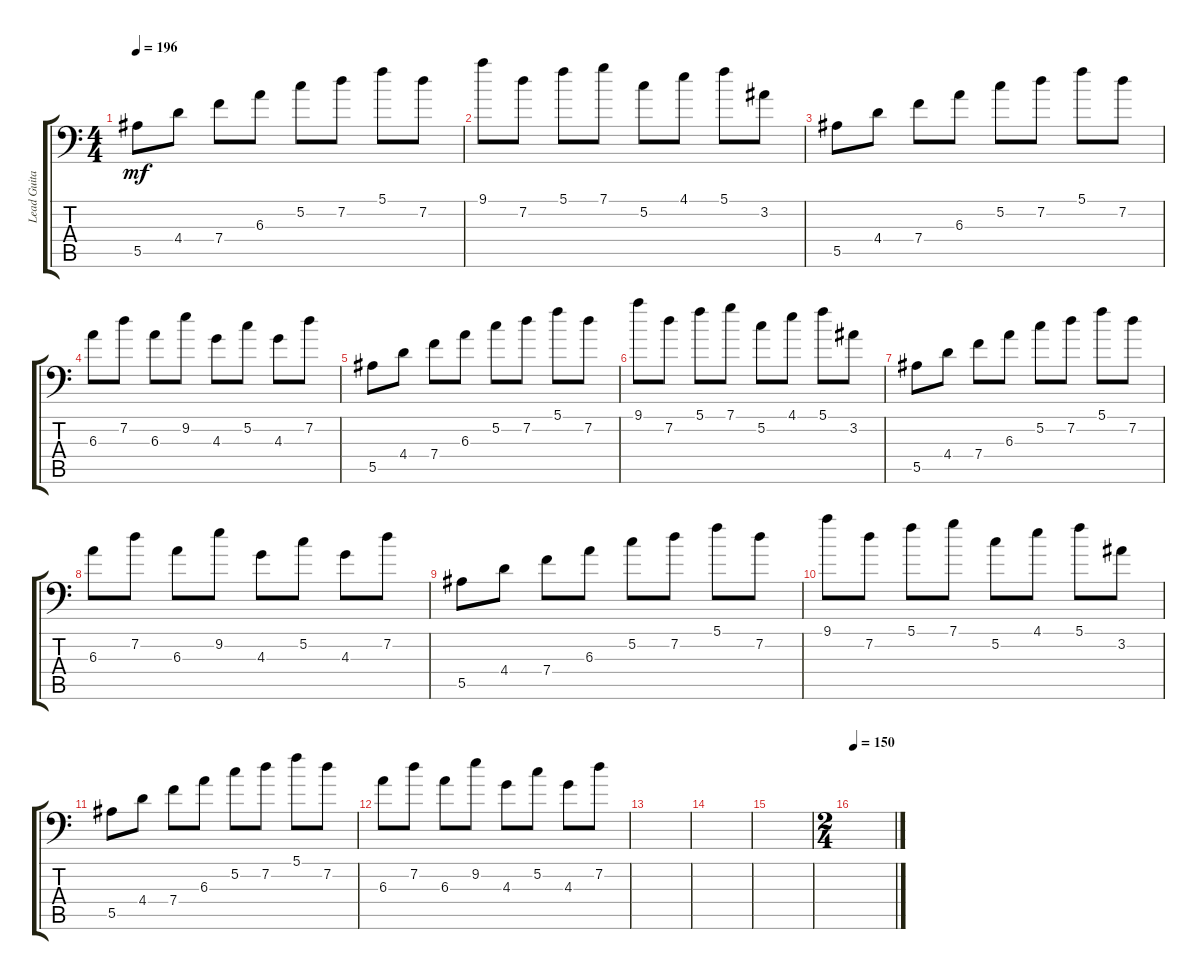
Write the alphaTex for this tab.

\track ("Lead Guitar" "Lead Guita") {instrument distortionguitar}
\staff {score tabs}
\tuning (C4 G3 Eb3 Bb2 F2 Bb1) {hide}
\ts (4 4)
\tempo 196
\clef f4
\ks c
5.5.8{dy mf} 4.4.8 7.4.8 6.3.8 5.2.8 7.2.8 5.1.8 7.2.8 |
9.1.8 7.2.8 5.1.8 7.1.8 5.2.8 4.1.8 5.1.8 3.2.8 |
5.5.8 4.4.8 7.4.8 6.3.8 5.2.8 7.2.8 5.1.8 7.2.8 |
6.3.8 7.2.8 6.3.8 9.2.8 4.3.8 5.2.8 4.3.8 7.2.8 |
5.5.8 4.4.8 7.4.8 6.3.8 5.2.8 7.2.8 5.1.8 7.2.8 |
9.1.8 7.2.8 5.1.8 7.1.8 5.2.8 4.1.8 5.1.8 3.2.8 |
5.5.8 4.4.8 7.4.8 6.3.8 5.2.8 7.2.8 5.1.8 7.2.8 |
6.3.8 7.2.8 6.3.8 9.2.8 4.3.8 5.2.8 4.3.8 7.2.8 |
5.5.8 4.4.8 7.4.8 6.3.8 5.2.8 7.2.8 5.1.8 7.2.8 |
9.1.8 7.2.8 5.1.8 7.1.8 5.2.8 4.1.8 5.1.8 3.2.8 |
5.5.8 4.4.8 7.4.8 6.3.8 5.2.8 7.2.8 5.1.8 7.2.8 |
6.3.8 7.2.8 6.3.8 9.2.8 4.3.8 5.2.8 4.3.8 7.2.8 |
|
|
|
\ts (2 4)
\tempo 150
